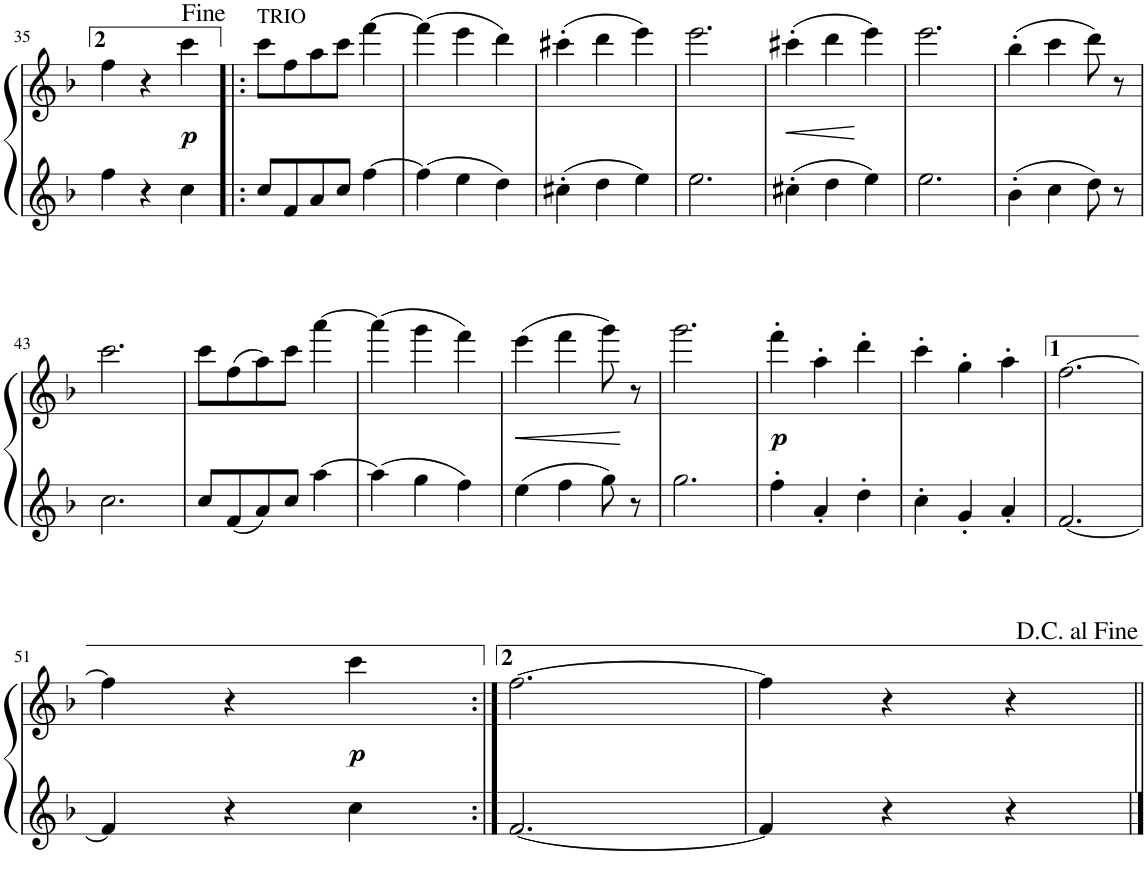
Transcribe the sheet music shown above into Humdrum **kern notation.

**kern	**kern	**dynam
*part1	*part1	*part1
*staff2	*staff1	*staff1/2
*I"[Piano] (a)	*	*
*I'Pno	*	*
!!LO:PB:g=z
*clefG2	*clefG2	*
*k[b-]	*k[b-]	*
*F:	*F:	*
*M3/4	*M3/4	*
=35	=35	=35
4ff\	4ff\	.
4r	4r	.
!	!	!LO:DY:b
4cc\	4ccc\	p
=36!|:	=36!|:	=36!|:
!	!LO:TX:a:t=TRIO	!
8cc/L	8ccc\L	.
8f/	8ff\	.
8a/	8aa\	.
8cc/J	8ccc\J	.
[4ff\	[4fff\	.
=37	=37	=37
4ff\]	(4fff\]	.
4ee\	4eee\	.
4dd\	4ddd\)	.
=38	=38	=38
4cc#X'\	(4ccc#X'\	.
4dd\	4ddd\	.
4ee\	4eee\)	.
=39	=39	=39
2.ee\	2.eee\	.
=40	=40	=40
!	!	!LO:HP:b
4cc#X'\	(4ccc#X'\	<
4dd\	4ddd\	.
4ee\	4eee\)	[
=41	=41	=41
2.ee\	2.eee\	.
=42	=42	=42
4b-'\	(4bb-'\	.
4cc\	4ccc\	.
8dd\	8ddd\)	.
8r	8r	.
!!LO:LB:g=z
=43	=43	=43
2.cc\	2.ccc\	.
=44	=44	=44
8cc/L	8ccc\L	.
8f/	(8ff\	.
8a/	8aa\)	.
8cc/J	8ccc\J	.
[4aa\	[4aaa\	.
=45	=45	=45
4aa\]	(4aaa\]	.
4gg\	4ggg\	.
4ff\	4fff\)	.
=46	=46	=46
!	!	!LO:HP:b
4ee\	(4eee\	<
4ff\	4fff\	.
8gg\	8ggg\)	.
8r	8r	[
=47	=47	=47
2.gg\	2.ggg\	.
=48	=48	=48
!	!	!LO:DY:b
4ff'\	4fff'\	p
4a'/	4aa'\	.
4dd'\	4ddd'\	.
=49	=49	=49
4cc'\	4ccc'\	.
4g'/	4gg'\	.
4a'/	4aa'\	.
=50	=50	=50
[2.f/	[2.ff\	.
!!LO:LB:g=z
=51	=51	=51
4f/]	4ff\]	.
4r	4r	.
!	!	!LO:DY:b
4cc\	4ccc\	p
=52:|!	=52:|!	=52:|!
[2.f/	[2.ff\	.
=53	=53	=53
4f/]	4ff\]	.
4r	4r	.
4r	4r	.
=||	=||	=||
*-	*-	*-
